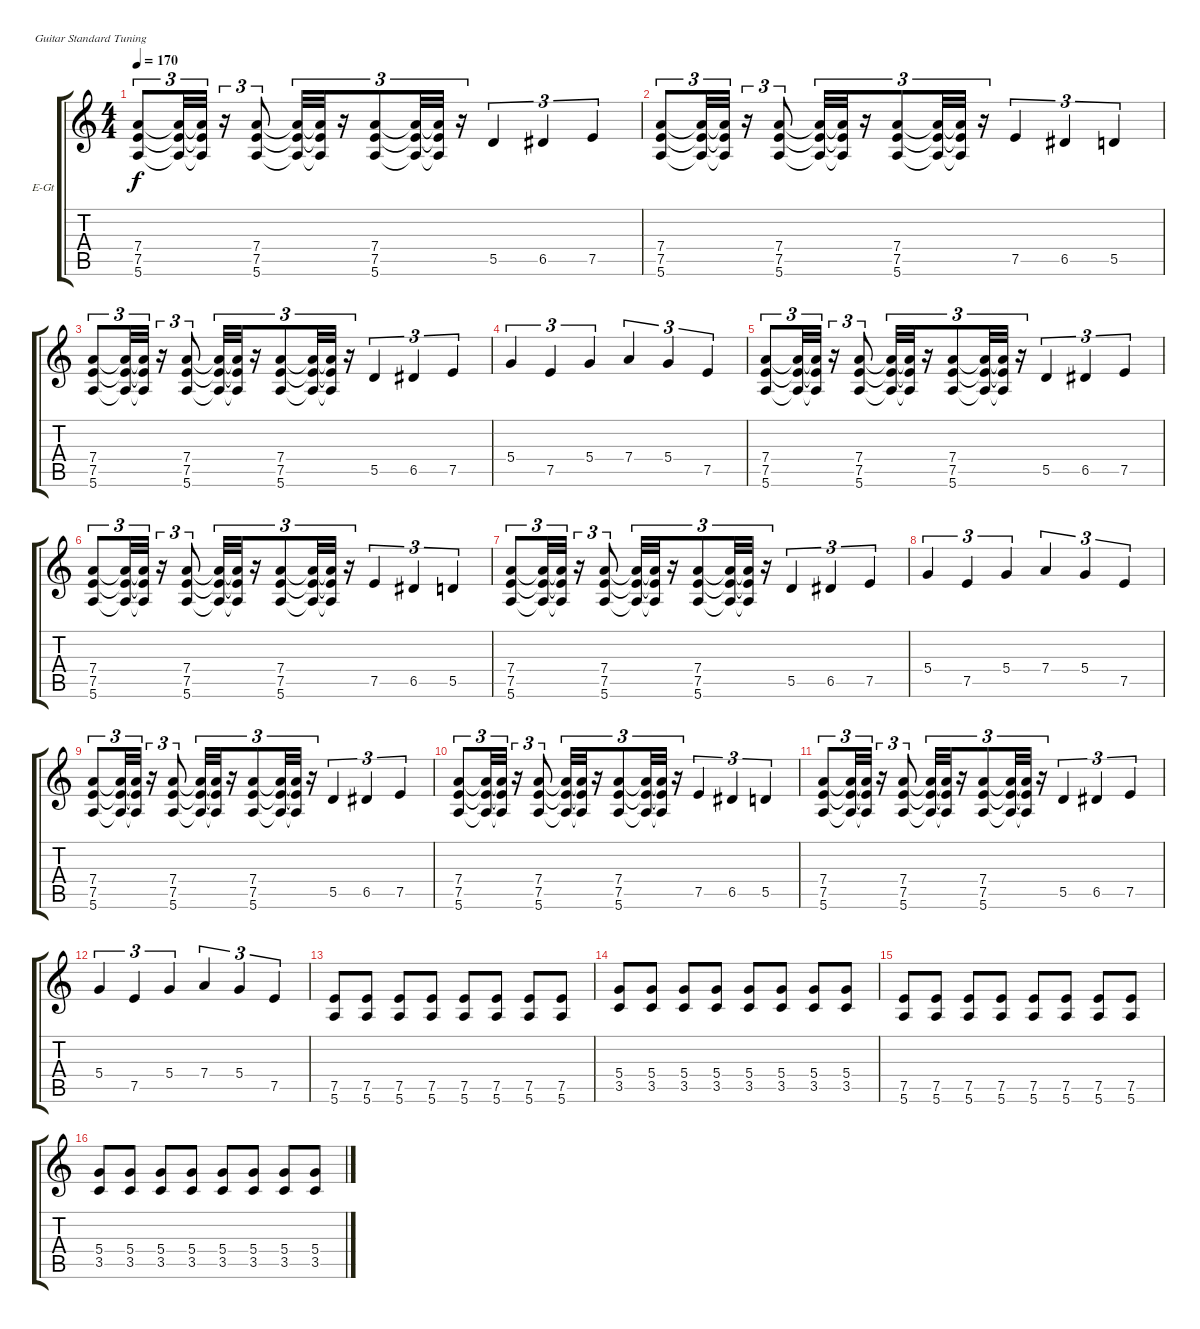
\bracketExtendMode groupsimilarinstruments
\firstSystemTrackNameOrientation horizontal
\otherSystemsTrackNameOrientation horizontal
\track ("Guitar 2" "E-Gt") {instrument overdrivenguitar}
\staff {score tabs}
\tuning (E4 B3 G3 D3 A2 E2)
\ts (4 4)
\tempo 170
\clef g2
\ks c
(7.4 7.5 5.6).8{tu (3 2) dy f} (7.4{t} 7.5{t} 5.6{t}).32{tu (3 2)} (7.4{t} 7.5{t} 5.6{t}).32{tu (3 2)} r.16{tu (3 2)} (7.4 7.5 5.6).8{tu (3 2)} (7.4{t} 7.5{t} 5.6{t}).32{tu (3 2)} (7.4{t} 7.5{t} 5.6{t}).32{tu (3 2)} r.16{tu (3 2)} (7.4 7.5 5.6).8{tu (3 2)} (7.4{t} 7.5{t} 5.6{t}).32{tu (3 2)} (7.4{t} 7.5{t} 5.6{t}).32{tu (3 2)} r.16{tu (3 2)} 5.5.4{tu (3 2)} 6.5.4{tu (3 2)} 7.5.4{tu (3 2)} |
(7.4 7.5 5.6).8{tu (3 2)} (7.4{t} 7.5{t} 5.6{t}).32{tu (3 2)} (7.4{t} 7.5{t} 5.6{t}).32{tu (3 2)} r.16{tu (3 2)} (7.4 7.5 5.6).8{tu (3 2)} (7.4{t} 7.5{t} 5.6{t}).32{tu (3 2)} (7.4{t} 7.5{t} 5.6{t}).32{tu (3 2)} r.16{tu (3 2)} (7.4 7.5 5.6).8{tu (3 2)} (7.4{t} 7.5{t} 5.6{t}).32{tu (3 2)} (7.4{t} 7.5{t} 5.6{t}).32{tu (3 2)} r.16{tu (3 2)} 7.5.4{tu (3 2)} 6.5.4{tu (3 2)} 5.5.4{tu (3 2)} |
(7.4 7.5 5.6).8{tu (3 2)} (7.4{t} 7.5{t} 5.6{t}).32{tu (3 2)} (7.4{t} 7.5{t} 5.6{t}).32{tu (3 2)} r.16{tu (3 2)} (7.4 7.5 5.6).8{tu (3 2)} (7.4{t} 7.5{t} 5.6{t}).32{tu (3 2)} (7.4{t} 7.5{t} 5.6{t}).32{tu (3 2)} r.16{tu (3 2)} (7.4 7.5 5.6).8{tu (3 2)} (7.4{t} 7.5{t} 5.6{t}).32{tu (3 2)} (7.4{t} 7.5{t} 5.6{t}).32{tu (3 2)} r.16{tu (3 2)} 5.5.4{tu (3 2)} 6.5.4{tu (3 2)} 7.5.4{tu (3 2)} |
5.4.4{tu (3 2)} 7.5.4{tu (3 2)} 5.4.4{tu (3 2)} 7.4.4{tu (3 2)} 5.4.4{tu (3 2)} 7.5.4{tu (3 2)} |
(7.4 7.5 5.6).8{tu (3 2)} (7.4{t} 7.5{t} 5.6{t}).32{tu (3 2)} (7.4{t} 7.5{t} 5.6{t}).32{tu (3 2)} r.16{tu (3 2)} (7.4 7.5 5.6).8{tu (3 2)} (7.4{t} 7.5{t} 5.6{t}).32{tu (3 2)} (7.4{t} 7.5{t} 5.6{t}).32{tu (3 2)} r.16{tu (3 2)} (7.4 7.5 5.6).8{tu (3 2)} (7.4{t} 7.5{t} 5.6{t}).32{tu (3 2)} (7.4{t} 7.5{t} 5.6{t}).32{tu (3 2)} r.16{tu (3 2)} 5.5.4{tu (3 2)} 6.5.4{tu (3 2)} 7.5.4{tu (3 2)} |
(7.4 7.5 5.6).8{tu (3 2)} (7.4{t} 7.5{t} 5.6{t}).32{tu (3 2)} (7.4{t} 7.5{t} 5.6{t}).32{tu (3 2)} r.16{tu (3 2)} (7.4 7.5 5.6).8{tu (3 2)} (7.4{t} 7.5{t} 5.6{t}).32{tu (3 2)} (7.4{t} 7.5{t} 5.6{t}).32{tu (3 2)} r.16{tu (3 2)} (7.4 7.5 5.6).8{tu (3 2)} (7.4{t} 7.5{t} 5.6{t}).32{tu (3 2)} (7.4{t} 7.5{t} 5.6{t}).32{tu (3 2)} r.16{tu (3 2)} 7.5.4{tu (3 2)} 6.5.4{tu (3 2)} 5.5.4{tu (3 2)} |
(7.4 7.5 5.6).8{tu (3 2)} (7.4{t} 7.5{t} 5.6{t}).32{tu (3 2)} (7.4{t} 7.5{t} 5.6{t}).32{tu (3 2)} r.16{tu (3 2)} (7.4 7.5 5.6).8{tu (3 2)} (7.4{t} 7.5{t} 5.6{t}).32{tu (3 2)} (7.4{t} 7.5{t} 5.6{t}).32{tu (3 2)} r.16{tu (3 2)} (7.4 7.5 5.6).8{tu (3 2)} (7.4{t} 7.5{t} 5.6{t}).32{tu (3 2)} (7.4{t} 7.5{t} 5.6{t}).32{tu (3 2)} r.16{tu (3 2)} 5.5.4{tu (3 2)} 6.5.4{tu (3 2)} 7.5.4{tu (3 2)} |
5.4.4{tu (3 2)} 7.5.4{tu (3 2)} 5.4.4{tu (3 2)} 7.4.4{tu (3 2)} 5.4.4{tu (3 2)} 7.5.4{tu (3 2)} |
(7.4 7.5 5.6).8{tu (3 2)} (7.4{t} 7.5{t} 5.6{t}).32{tu (3 2)} (7.4{t} 7.5{t} 5.6{t}).32{tu (3 2)} r.16{tu (3 2)} (7.4 7.5 5.6).8{tu (3 2)} (7.4{t} 7.5{t} 5.6{t}).32{tu (3 2)} (7.4{t} 7.5{t} 5.6{t}).32{tu (3 2)} r.16{tu (3 2)} (7.4 7.5 5.6).8{tu (3 2)} (7.4{t} 7.5{t} 5.6{t}).32{tu (3 2)} (7.4{t} 7.5{t} 5.6{t}).32{tu (3 2)} r.16{tu (3 2)} 5.5.4{tu (3 2)} 6.5.4{tu (3 2)} 7.5.4{tu (3 2)} |
(7.4 7.5 5.6).8{tu (3 2)} (7.4{t} 7.5{t} 5.6{t}).32{tu (3 2)} (7.4{t} 7.5{t} 5.6{t}).32{tu (3 2)} r.16{tu (3 2)} (7.4 7.5 5.6).8{tu (3 2)} (7.4{t} 7.5{t} 5.6{t}).32{tu (3 2)} (7.4{t} 7.5{t} 5.6{t}).32{tu (3 2)} r.16{tu (3 2)} (7.4 7.5 5.6).8{tu (3 2)} (7.4{t} 7.5{t} 5.6{t}).32{tu (3 2)} (7.4{t} 7.5{t} 5.6{t}).32{tu (3 2)} r.16{tu (3 2)} 7.5.4{tu (3 2)} 6.5.4{tu (3 2)} 5.5.4{tu (3 2)} |
(7.4 7.5 5.6).8{tu (3 2)} (7.4{t} 7.5{t} 5.6{t}).32{tu (3 2)} (7.4{t} 7.5{t} 5.6{t}).32{tu (3 2)} r.16{tu (3 2)} (7.4 7.5 5.6).8{tu (3 2)} (7.4{t} 7.5{t} 5.6{t}).32{tu (3 2)} (7.4{t} 7.5{t} 5.6{t}).32{tu (3 2)} r.16{tu (3 2)} (7.4 7.5 5.6).8{tu (3 2)} (7.4{t} 7.5{t} 5.6{t}).32{tu (3 2)} (7.4{t} 7.5{t} 5.6{t}).32{tu (3 2)} r.16{tu (3 2)} 5.5.4{tu (3 2)} 6.5.4{tu (3 2)} 7.5.4{tu (3 2)} |
5.4.4{tu (3 2)} 7.5.4{tu (3 2)} 5.4.4{tu (3 2)} 7.4.4{tu (3 2)} 5.4.4{tu (3 2)} 7.5.4{tu (3 2)} |
(7.5 5.6).8 (7.5 5.6).8 (7.5 5.6).8 (7.5 5.6).8 (7.5 5.6).8 (7.5 5.6).8 (7.5 5.6).8 (7.5 5.6).8 |
(5.4 3.5).8 (5.4 3.5).8 (5.4 3.5).8 (5.4 3.5).8 (5.4 3.5).8 (5.4 3.5).8 (5.4 3.5).8 (5.4 3.5).8 |
(7.5 5.6).8 (7.5 5.6).8 (7.5 5.6).8 (7.5 5.6).8 (7.5 5.6).8 (7.5 5.6).8 (7.5 5.6).8 (7.5 5.6).8 |
(5.4 3.5).8 (5.4 3.5).8 (5.4 3.5).8 (5.4 3.5).8 (5.4 3.5).8 (5.4 3.5).8 (5.4 3.5).8 (5.4 3.5).8
